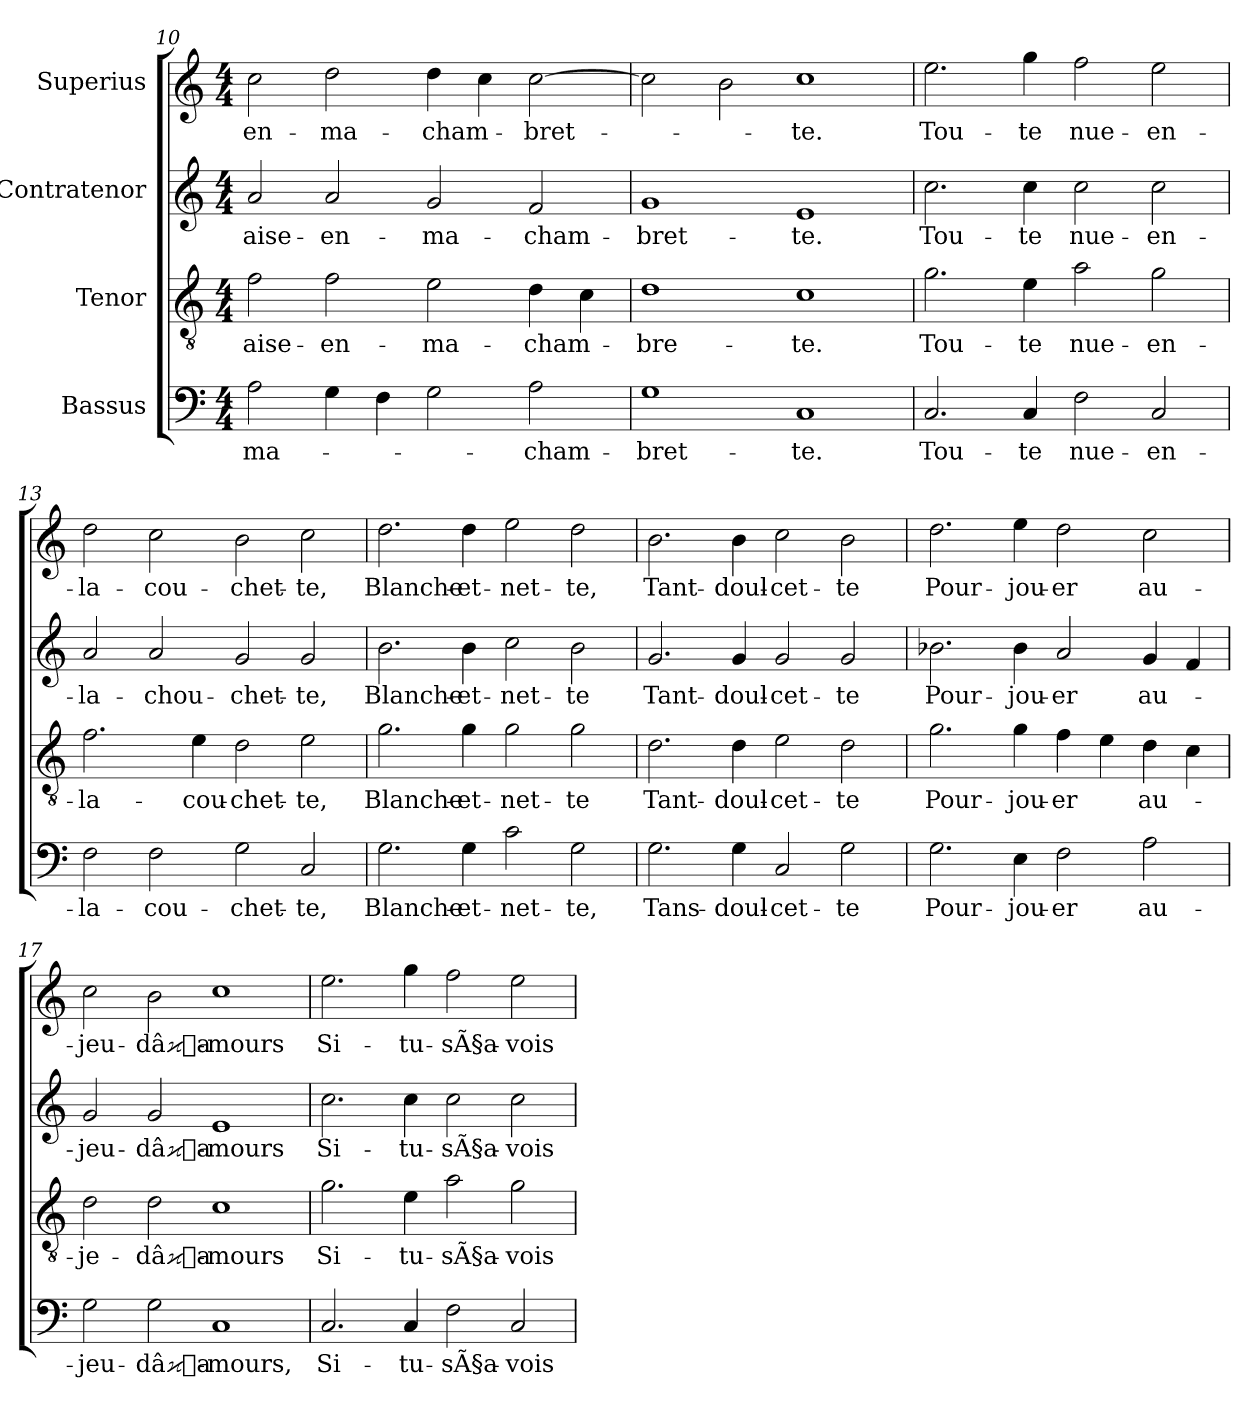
**kern	**text	**kern	**text	**kern	**text	**kern	**text
*part4	*part4	*part3	*part3	*part2	*part2	*part1	*part1
*staff4	*staff4	*staff3	*staff3	*staff2	*staff2	*staff1	*staff1
*I"Bassus	*	*I"Tenor	*	*I"Contratenor	*	*I"Superius	*
*clefF4	*	*clefGv2	*	*clefG2	*	*clefG2	*
*k[]	*	*k[]	*	*k[]	*	*k[]	*
*M4/4	*	*M4/4	*	*M4/4	*	*M4/4	*
=10	=10	=10	=10	=10	=10	=10	=10
2A\	ma-	2f\	aise-	2a/	aise-	2cc\	en-
4G\	.	2f\	en-	2a/	en-	2dd\	ma-
4F\	.	.	.	.	.	.	.
2G\	.	2e\	ma-	2g/	ma-	4dd\	cham-
.	.	.	.	.	.	4cc\	.
2A\	cham-	4d\	cham-	2f/	cham-	[2cc\	-bret-
.	.	4c\	.	.	.	.	.
=11	=11	=11	=11	=11	=11	=11	=11
1G\	-bret-	1d\	-bre-	1g/	-bret-	2cc\]	.
.	.	.	.	.	.	2b\	.
1C/	-te.	1c\	-te.	1e/	-te.	1cc\	-te.
=12	=12	=12	=12	=12	=12	=12	=12
2.C/	Tou-	2.g\	Tou-	2.cc\	Tou-	2.ee\	Tou-
4C/	-te	4e\	-te	4cc\	-te	4gg\	-te
2F\	nue-	2a\	nue-	2cc\	nue-	2ff\	nue-
2C/	en-	2g\	en-	2cc\	en-	2ee\	en-
=13	=13	=13	=13	=13	=13	=13	=13
2F\	la-	2.f\	la-	2a/	la-	2dd\	la-
2F\	cou-	.	.	2a/	chou-	2cc\	cou-
.	.	4e\	cou-	.	.	.	.
2G\	-chet-	2d\	-chet-	2g/	-chet-	2b\	-chet-
2C/	-te,	2e\	-te,	2g/	-te,	2cc\	-te,
=14	=14	=14	=14	=14	=14	=14	=14
2.G\	Blanche-	2.g\	Blanche-	2.b\	Blanche-	2.dd\	Blanche-
4G\	et-	4g\	et-	4b\	et-	4dd\	et-
2c\	net-	2g\	net-	2cc\	net-	2ee\	net-
2G\	-te,	2g\	-te	2b\	-te	2dd\	-te,
=15	=15	=15	=15	=15	=15	=15	=15
2.G\	Tans-	2.d\	Tant-	2.g/	Tant-	2.b\	Tant-
4G\	doul-	4d\	doul-	4g/	doul-	4b\	doul-
2C/	-cet-	2e\	-cet-	2g/	-cet-	2cc\	-cet-
2G\	-te	2d\	-te	2g/	-te	2b\	-te
=16	=16	=16	=16	=16	=16	=16	=16
2.G\	Pour-	2.g\	Pour-	2.b-X\	Pour-	2.dd\	Pour-
4E\	jou-	4g\	jou-	4b-\	jou-	4ee\	jou-
2F\	-er	4f\	-er	2a/	-er	2dd\	-er
.	.	4e\	.	.	.	.	.
2A\	au-	4d\	au-	4g/	au-	2cc\	au-
.	.	4c\	.	4f/	.	.	.
=17	=17	=17	=17	=17	=17	=17	=17
2G\	jeu-	2d\	je-	2g/	jeu-	2cc\	jeu-
2G\	dâa-	2d\	dâa-	2g/	dâa-	2b\	dâa-
1C/	-mours,	1c\	-mours	1e/	-mours	1cc\	-mours
=18	=18	=18	=18	=18	=18	=18	=18
2.C/	Si-	2.g\	Si-	2.cc\	Si-	2.ee\	Si-
4C/	tu-	4e\	tu-	4cc\	tu-	4gg\	tu-
2F\	sÃ§a-	2a\	sÃ§a-	2cc\	sÃ§a-	2ff\	sÃ§a-
2C/	-vois	2g\	-vois	2cc\	-vois	2ee\	-vois
=	=	=	=	=	=	=	=
*-	*-	*-	*-	*-	*-	*-	*-
